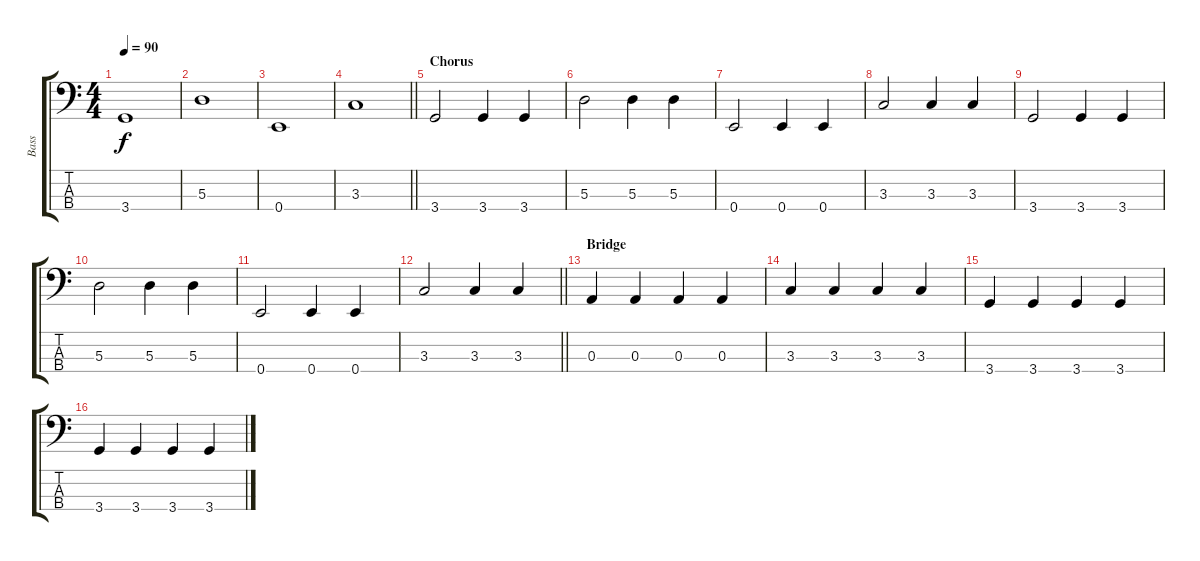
\track ("Bass" "Bass") {instrument electricbassfinger}
\staff {score tabs}
\tuning (G2 D2 A1 E1) {hide}
\ts (4 4)
\tempo 90
\clef f4
\ks c
3.4.1{dy f} |
5.3.1 |
0.4.1 |
\barLineRight lightlight
3.3.1 |
\section ("" "Chorus")
3.4.2 3.4.4 3.4.4 |
5.3.2 5.3.4 5.3.4 |
0.4.2 0.4.4 0.4.4 |
3.3.2 3.3.4 3.3.4 |
3.4.2 3.4.4 3.4.4 |
5.3.2 5.3.4 5.3.4 |
0.4.2 0.4.4 0.4.4 |
\barLineRight lightlight
3.3.2 3.3.4 3.3.4 |
\section ("" "Bridge")
0.3.4 0.3.4 0.3.4 0.3.4 |
3.3.4 3.3.4 3.3.4 3.3.4 |
3.4.4 3.4.4 3.4.4 3.4.4 |
3.4.4 3.4.4 3.4.4 3.4.4
